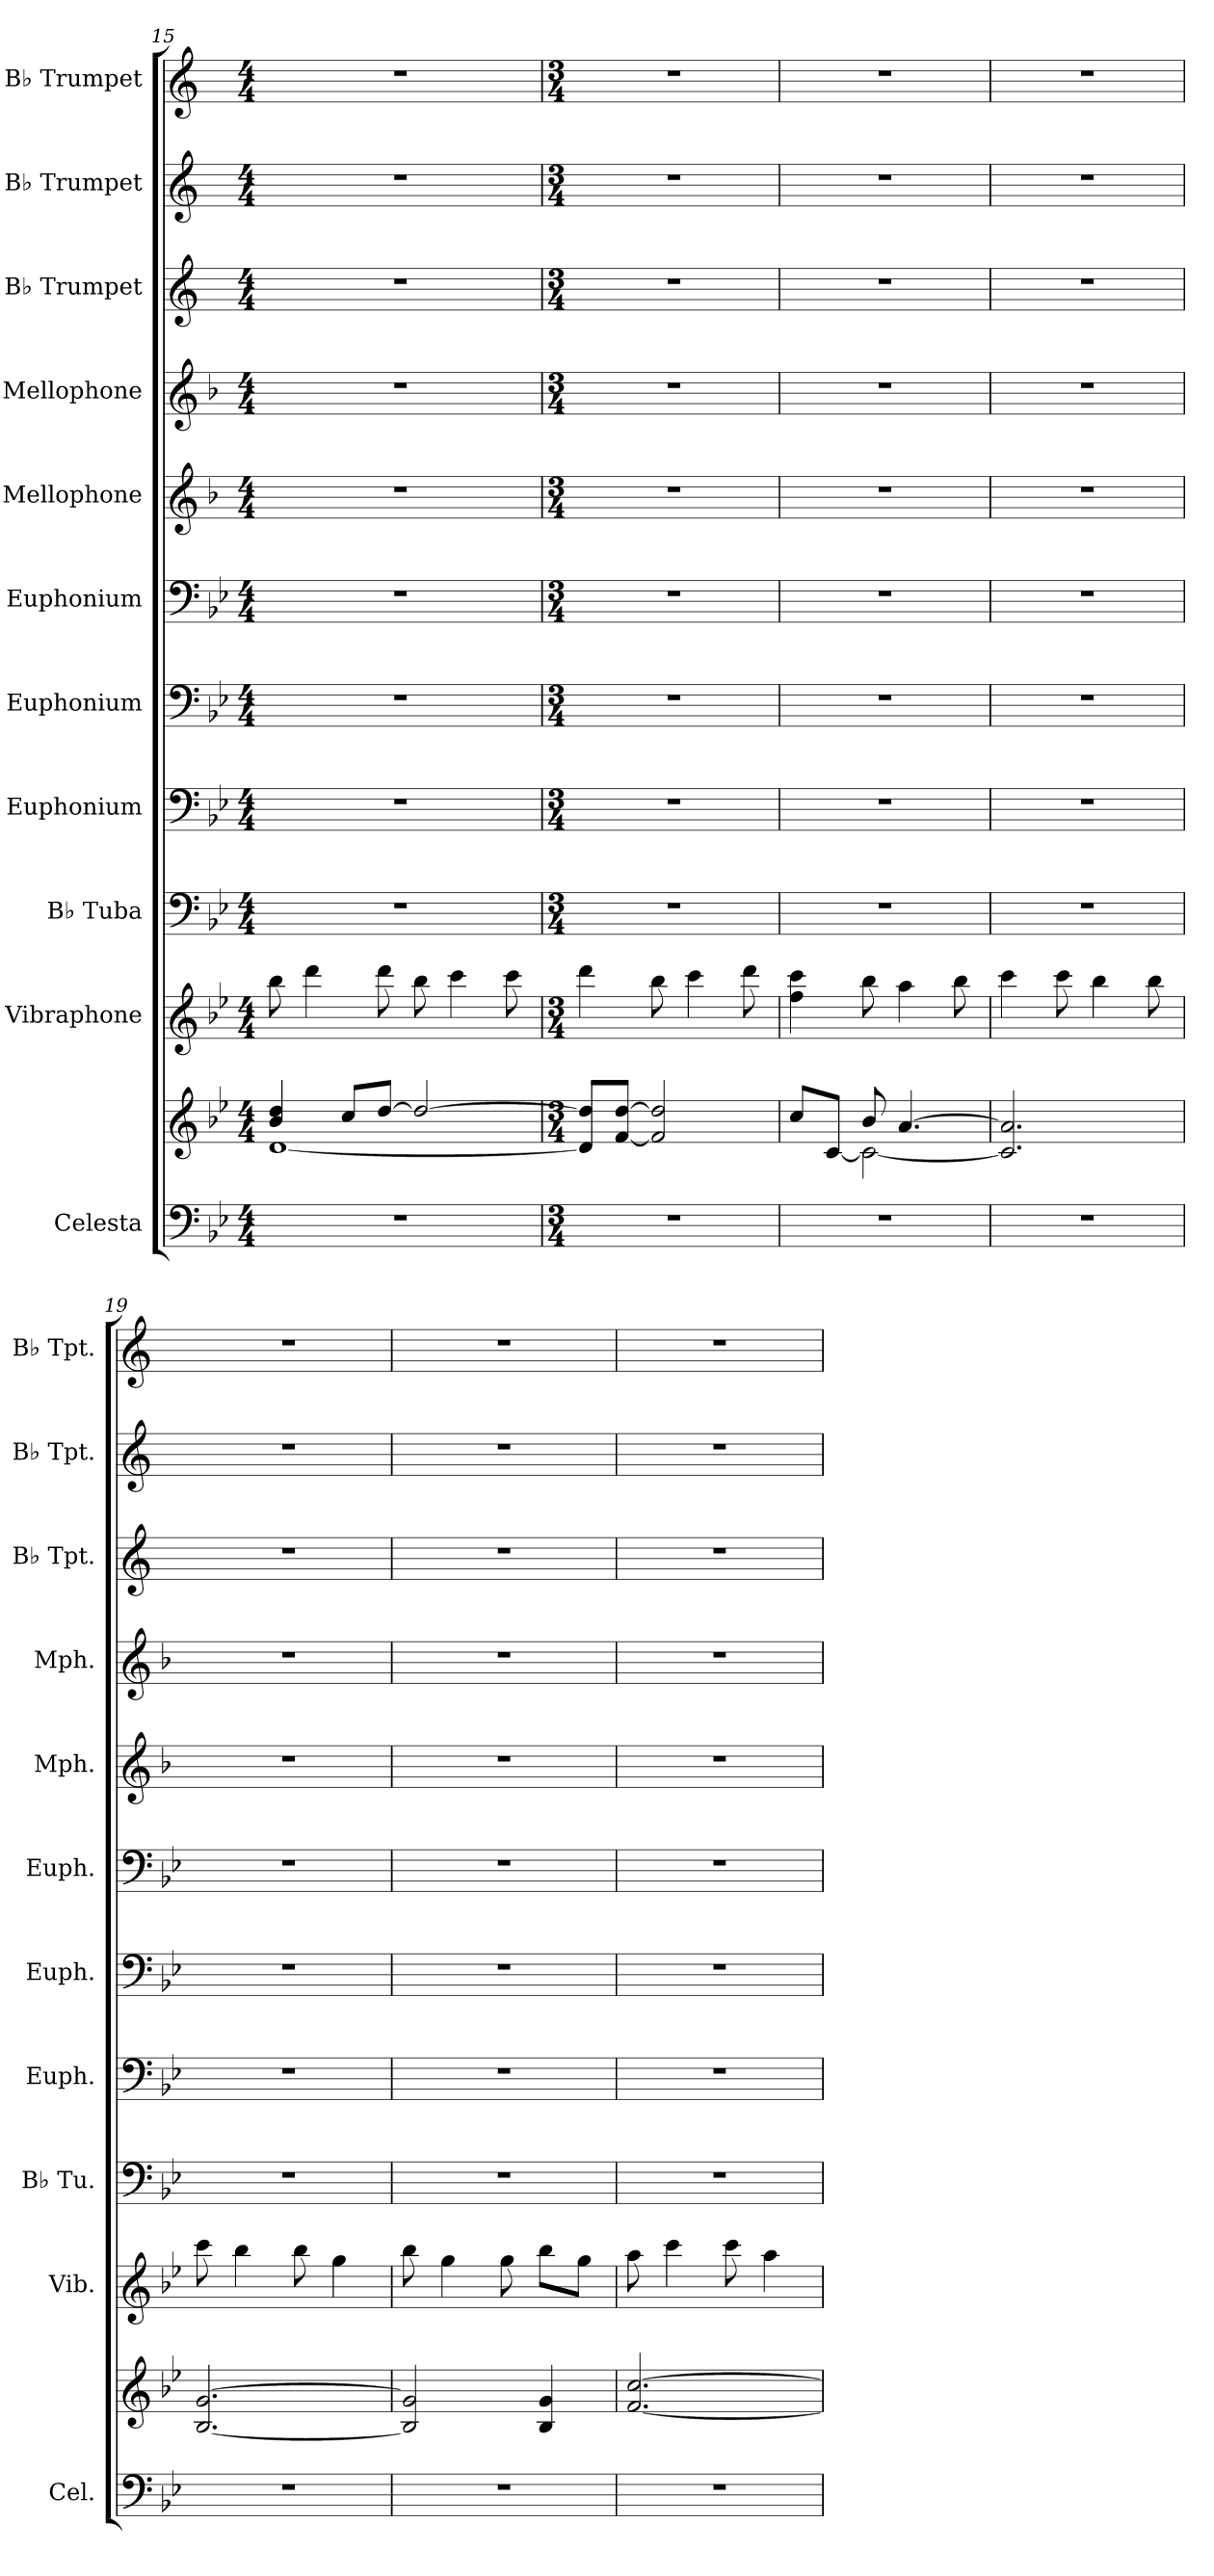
**kern	**kern	**kern	**kern	**kern	**kern	**kern	**kern	**kern	**kern	**kern	**kern
*part11	*part11	*part10	*part9	*part8	*part7	*part6	*part5	*part4	*part3	*part2	*part1
*staff12	*staff11	*staff10	*staff9	*staff8	*staff7	*staff6	*staff5	*staff4	*staff3	*staff2	*staff1
*I"Celesta	*	*I"Vibraphone	*I"B♭ Tuba	*I"Euphonium	*I"Euphonium	*I"Euphonium	*I"Mellophone	*I"Mellophone	*I"B♭ Trumpet	*I"B♭ Trumpet	*I"B♭ Trumpet
*I'Cel.	*	*I'Vib.	*I'B♭ Tu.	*I'Euph.	*I'Euph.	*I'Euph.	*I'Mph.	*I'Mph.	*I'B♭ Tpt.	*I'B♭ Tpt.	*I'B♭ Tpt.
*clefF4	*clefG2	*clefG2	*clefF4	*clefF4	*clefF4	*clefF4	*clefG2	*clefG2	*clefG2	*clefG2	*clefG2
*ITrd-7c-12	*ITrd-7c-12	*	*	*	*	*	*ITrd4c7	*ITrd4c7	*ITrd1c2	*ITrd1c2	*ITrd1c2
*k[b-e-]	*k[b-e-]	*k[b-e-]	*k[b-e-]	*k[b-e-]	*k[b-e-]	*k[b-e-]	*k[b-e-]	*k[b-e-]	*k[b-e-]	*k[b-e-]	*k[b-e-]
*M4/4	*M4/4	*M4/4	*M4/4	*M4/4	*M4/4	*M4/4	*M4/4	*M4/4	*M4/4	*M4/4	*M4/4
=15	=15	=15	=15	=15	=15	=15	=15	=15	=15	=15	=15
*	*^	*	*	*	*	*	*	*	*	*	*
1r	4bb-/ 4ddd/	[1dd	8bb-\	1r	1r	1r	1r	1r	1r	1r	1r	1r
.	.	.	4ddd\	.	.	.	.	.	.	.	.	.
.	8ccc/L	.	.	.	.	.	.	.	.	.	.	.
.	[8ddd/J	.	8ddd\	.	.	.	.	.	.	.	.	.
.	2ddd/_	.	8bb-\	.	.	.	.	.	.	.	.	.
.	.	.	4ccc\	.	.	.	.	.	.	.	.	.
.	.	.	8ccc\	.	.	.	.	.	.	.	.	.
*	*v	*v	*	*	*	*	*	*	*	*	*	*
!!LO:PB:g=z
=16	=16	=16	=16	=16	=16	=16	=16	=16	=16	=16	=16
*M3/4	*M3/4	*M3/4	*M3/4	*M3/4	*M3/4	*M3/4	*M3/4	*M3/4	*M3/4	*M3/4	*M3/4
2.r	8dd/] 8ddd/]L	4ddd\	2.r	2.r	2.r	2.r	2.r	2.r	2.r	2.r	2.r
.	[8ff/ [8ddd/J	.	.	.	.	.	.	.	.	.	.
.	2ff/] 2ddd/]	8bb-\	.	.	.	.	.	.	.	.	.
.	.	4ccc\	.	.	.	.	.	.	.	.	.
.	.	8ddd\	.	.	.	.	.	.	.	.	.
=17	=17	=17	=17	=17	=17	=17	=17	=17	=17	=17	=17
*	*^	*	*	*	*	*	*	*	*	*	*
2.r	8ccc/L	4ryy	4ff\ 4ccc\	2.r	2.r	2.r	2.r	2.r	2.r	2.r	2.r	2.r
.	[8cc/J	.	.	.	.	.	.	.	.	.	.	.
.	8bb-/	2cc\_	8bb-\	.	.	.	.	.	.	.	.	.
.	[4.aa/	.	4aa\	.	.	.	.	.	.	.	.	.
.	.	.	8bb-\	.	.	.	.	.	.	.	.	.
*	*v	*v	*	*	*	*	*	*	*	*	*	*
=18	=18	=18	=18	=18	=18	=18	=18	=18	=18	=18	=18
2.r	2.cc/] 2.aa/]	4ccc\	2.r	2.r	2.r	2.r	2.r	2.r	2.r	2.r	2.r
.	.	8ccc\	.	.	.	.	.	.	.	.	.
.	.	4bb-\	.	.	.	.	.	.	.	.	.
.	.	8bb-\	.	.	.	.	.	.	.	.	.
=19	=19	=19	=19	=19	=19	=19	=19	=19	=19	=19	=19
2.r	[2.b-/ [2.gg/	8ccc\	2.r	2.r	2.r	2.r	2.r	2.r	2.r	2.r	2.r
.	.	4bb-\	.	.	.	.	.	.	.	.	.
.	.	8bb-\	.	.	.	.	.	.	.	.	.
.	.	4gg\	.	.	.	.	.	.	.	.	.
=20	=20	=20	=20	=20	=20	=20	=20	=20	=20	=20	=20
2.r	2b-/] 2gg/]	8bb-\	2.r	2.r	2.r	2.r	2.r	2.r	2.r	2.r	2.r
.	.	4gg\	.	.	.	.	.	.	.	.	.
.	.	8gg\	.	.	.	.	.	.	.	.	.
.	4b-/ 4gg/	8bb-\L	.	.	.	.	.	.	.	.	.
.	.	8gg\J	.	.	.	.	.	.	.	.	.
=21	=21	=21	=21	=21	=21	=21	=21	=21	=21	=21	=21
2.r	[2.ff/ [2.ccc/	8aa\	2.r	2.r	2.r	2.r	2.r	2.r	2.r	2.r	2.r
.	.	4ccc\	.	.	.	.	.	.	.	.	.
.	.	8ccc\	.	.	.	.	.	.	.	.	.
.	.	4aa\	.	.	.	.	.	.	.	.	.
=	=	=	=	=	=	=	=	=	=	=	=
*-	*-	*-	*-	*-	*-	*-	*-	*-	*-	*-	*-
